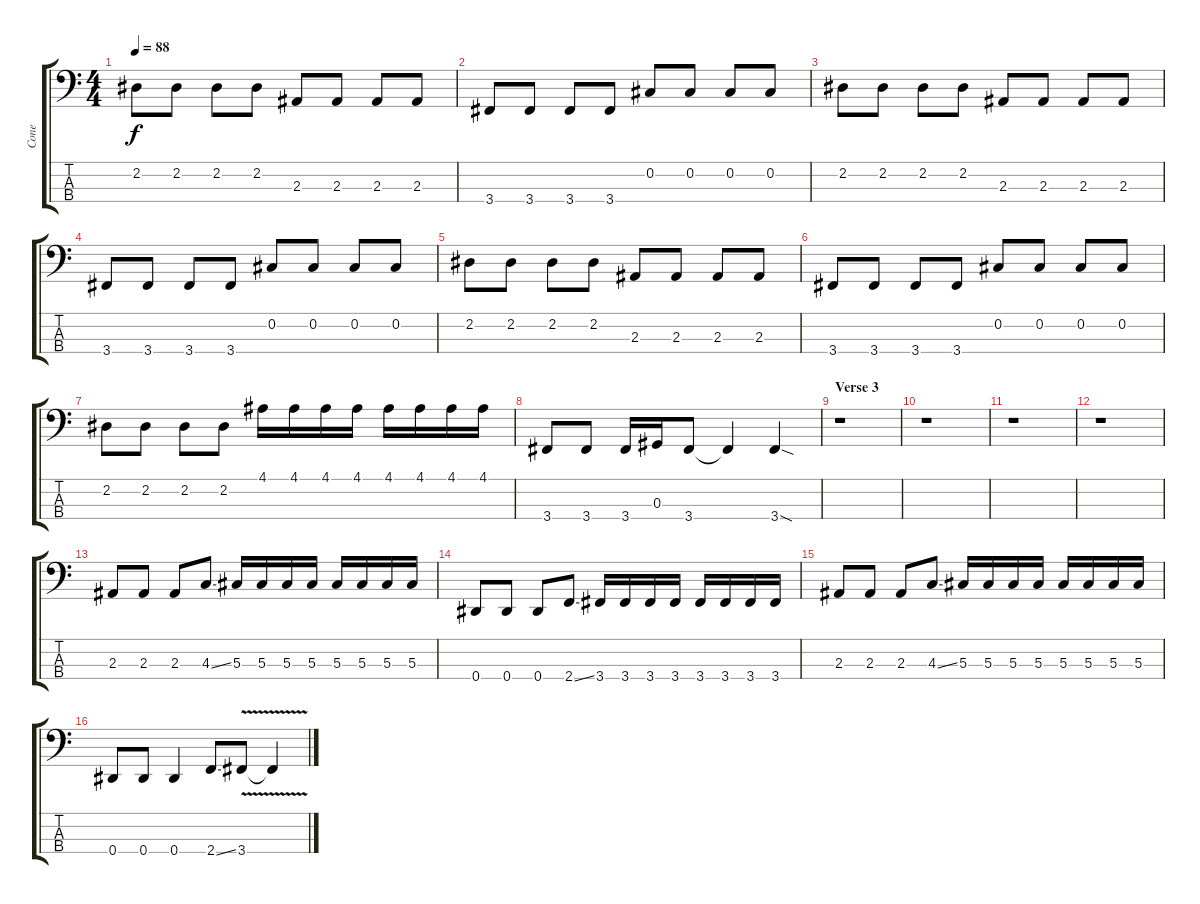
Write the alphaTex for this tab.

\track ("Cone" "Cone") {instrument electricbasspick}
\staff {score tabs}
\tuning (Gb2 Db2 Ab1 Eb1) {hide}
\ts (4 4)
\tempo 88
\clef f4
\ks c
2.2.8{dy f} 2.2.8 2.2.8 2.2.8 2.3.8 2.3.8 2.3.8 2.3.8 |
3.4.8 3.4.8 3.4.8 3.4.8 0.2.8 0.2.8 0.2.8 0.2.8 |
2.2.8 2.2.8 2.2.8 2.2.8 2.3.8 2.3.8 2.3.8 2.3.8 |
3.4.8 3.4.8 3.4.8 3.4.8 0.2.8 0.2.8 0.2.8 0.2.8 |
2.2.8 2.2.8 2.2.8 2.2.8 2.3.8 2.3.8 2.3.8 2.3.8 |
3.4.8 3.4.8 3.4.8 3.4.8 0.2.8 0.2.8 0.2.8 0.2.8 |
2.2.8 2.2.8 2.2.8 2.2.8 4.1.16 4.1.16 4.1.16 4.1.16 4.1.16 4.1.16 4.1.16 4.1.16 |
3.4.8 3.4.8 3.4.16 0.3.16 3.4.8 3.4{t}.4 3.4{sod}.4 |
\section ("" "Verse 3")
r.1 |
r.1 |
r.1 |
r.1 |
2.3.8 2.3.8 2.3.8 4.3{ss}.8 5.3.16 5.3.16 5.3.16 5.3.16 5.3.16 5.3.16 5.3.16 5.3.16 |
0.4.8 0.4.8 0.4.8 2.4{ss}.8 3.4.16 3.4.16 3.4.16 3.4.16 3.4.16 3.4.16 3.4.16 3.4.16 |
2.3.8 2.3.8 2.3.8 4.3{ss}.8 5.3.16 5.3.16 5.3.16 5.3.16 5.3.16 5.3.16 5.3.16 5.3.16 |
0.4.8 0.4.8 0.4.4 2.4{ss}.8 3.4{v}.8 3.4{t}.4
